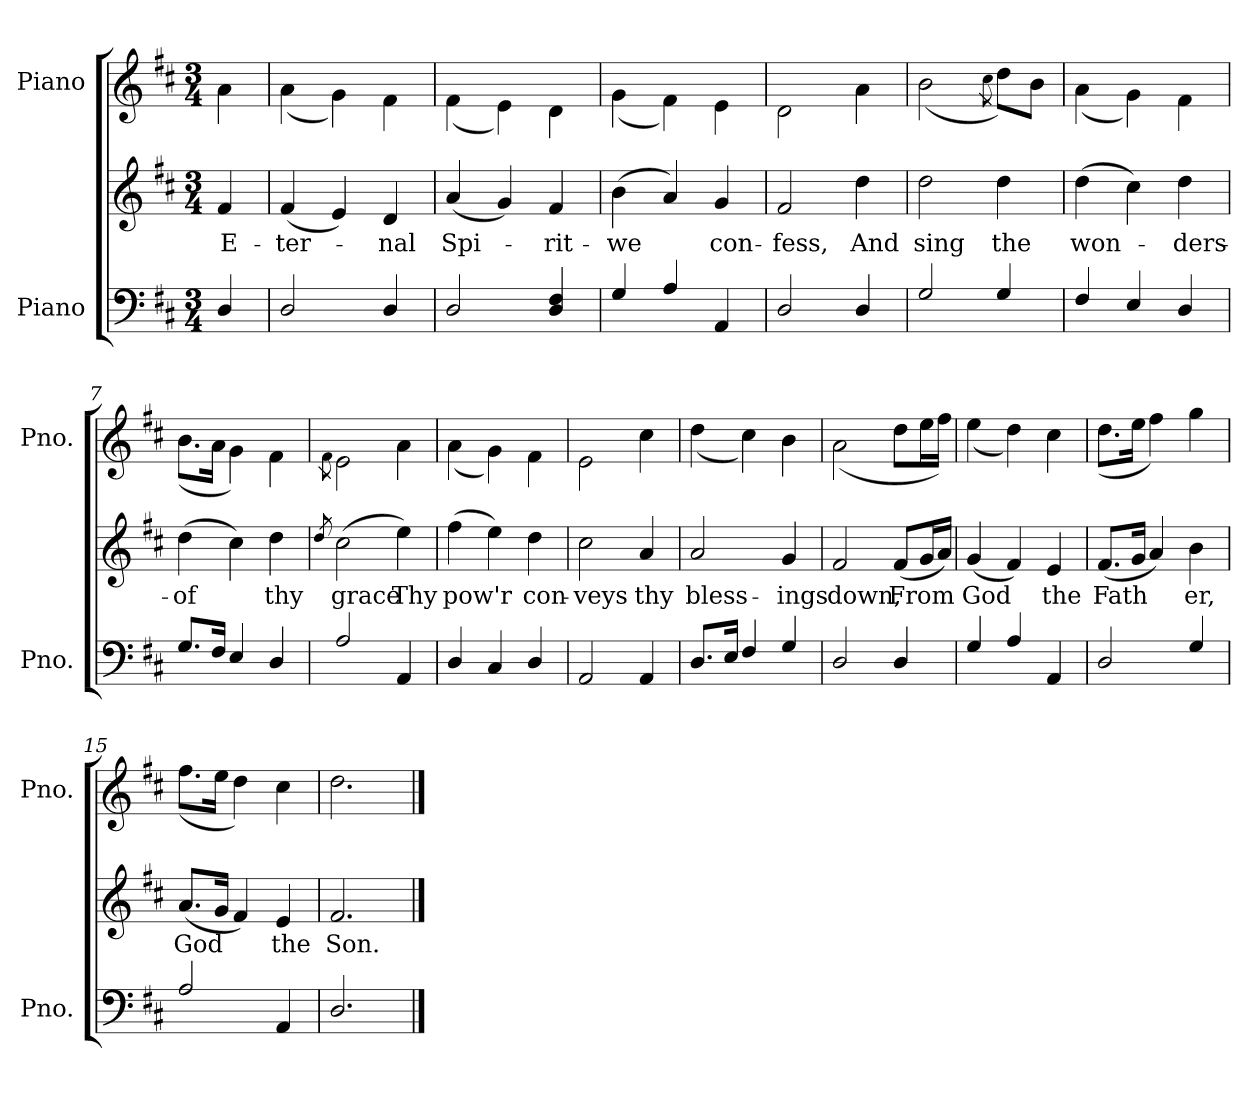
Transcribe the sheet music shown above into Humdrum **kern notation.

**kern	**kern	**text	**kern
*part2	*part2	*part2	*part1
*staff3	*staff2	*staff2	*staff1
*I"Piano	*	*	*I"Piano
*I'Pno.	*	*	*I'Pno.
*clefF4	*clefG2	*	*clefG2
*k[f#c#]	*k[f#c#]	*	*k[f#c#]
*M3/4	*M3/4	*	*M3/4
*MM132	*MM132	*	*MM132
=	=	=	=
*^	*	*	*
!	!	!	!LO:LY:b	!
*	*	*	*	*^
4ryy	4D/	4f#/	E-	4ryy	4a\
=1	=1	=1	=1	=1	=1
!	!	!	!LO:LY:b	!	!
2.ryy	2D/	(<4f#/	-ter-	2.ryy	(<4a\
.	.	4e/)	.	.	4g\)
!	!	!	!LO:LY:b	!	!
.	4D/	4d/	-nal	.	4f#\
=2	=2	=2	=2	=2	=2
!	!	!	!LO:LY:b	!	!
2.ryy	2D/	(<4a/	Spi-	2.rgyy	(<4f#\
.	.	4g/)	.	.	4e\)
!	!	!	!LO:LY:b	!	!
.	4D/ 4F#/	4f#/	-rit-	.	4d\
=3	=3	=3	=3	=3	=3
!	!	!	!LO:LY:b	!	!
2.ryy	4G/	(>4b\	-we	2.ryy	(<4g\
.	4A/	4a/)	.	.	4f#\)
!	!	!	!LO:LY:b	!	!
.	4AA/	4g/	con-	.	4e\
=4	=4	=4	=4	=4	=4
!	!	!	!LO:LY:b	!	!
2.ryy	2D/	2f#/	-fess,	2.ryy	2d\
!	!	!	!LO:LY:b	!	!
.	4D/	4dd\	And	.	4a\
=5	=5	=5	=5	=5	=5
!	!	!	!LO:LY:b	!	!
2.ryy	2G/	2dd\	sing	2.ryy	(<2b\
.	.	.	.	.	8qcc#\
!	!	!	!LO:LY:b	!	!
.	4G/	4dd\	the	.	8dd\L)
.	.	.	.	.	8b\J
=6	=6	=6	=6	=6	=6
!	!	!	!LO:LY:b	!	!
2.ryy	4F#/	(>4dd\	won-	2.ryy	(<4a\
.	4E/	4cc#\)	.	.	4g\)
!	!	!	!LO:LY:b	!	!
.	4D/	4dd\	-ders-	.	4f#\
=7	=7	=7	=7	=7	=7
!	!	!	!LO:LY:b	!	!
2.ryy	8.G/L	(>4dd\	-of	2.ryy	(<8.b\L
.	16F#/Jk	.	.	.	16a\Jk
.	4E/	4cc#\)	.	.	4g\)
!	!	!	!LO:LY:b	!	!
.	4D/	4dd\	thy	.	4f#\
=8	=8	=8	=8	=8	=8
.	.	8qdd/	.	.	8qf#\
!	!	!	!LO:LY:b	!	!
2.ryy	2A/	(>2cc#\	grace	2.ryy	2e\
!	!	!	!LO:LY:b	!	!
.	4AA/	4ee\)	Thy	.	4a\
!!LO:LB:g=z	!!
=9	=9	=9	=9	=9	=9
!	!	!	!LO:LY:b	!	!
2.ryy	4D/	(>4ff#\	pow'r	2.ryy	(<4a\
.	4C#/	4ee\)	.	.	4g\)
!	!	!	!LO:LY:b	!	!
.	4D/	4dd\	con-	.	4f#\
=10	=10	=10	=10	=10	=10
!	!	!	!LO:LY:b	!	!
2.ryy	2AA/	2cc#\	-veys	2.ryy	2e\
!	!	!	!LO:LY:b	!	!
.	4AA/	4a/	thy	.	4cc#\
=11	=11	=11	=11	=11	=11
!	!	!	!LO:LY:b	!	!
2.ryy	8.D/L	2a/	bless-	2.ryy	(<4dd\
.	16E/Jk	.	.	.	.
.	4F#/	.	.	.	4cc#\)
!	!	!	!LO:LY:b	!	!
.	4G/	4g/	-ings	.	4b\
=12	=12	=12	=12	=12	=12
!	!	!	!LO:LY:b	!	!
2.ryy	2D/	2f#/	down,	2.ryy	(<2a\
!	!	!	!LO:LY:b	!	!
.	4D/	(<8f#/L	From	.	8dd\L
.	.	16g/L	.	.	16ee\L
.	.	16a/JJ)	.	.	16ff#\JJ)
=13	=13	=13	=13	=13	=13
!	!	!	!LO:LY:b	!	!
2.ryy	4G/	(<4g/	God	2.ryy	(<4ee\
.	4A/	4f#/)	.	.	4dd\)
!	!	!	!LO:LY:b	!	!
.	4AA/	4e/	the	.	4cc#\
=14	=14	=14	=14	=14	=14
!	!	!	!LO:LY:b	!	!
2.ryy	2D/	(<8.f#/L	Fath	2.ryy	(<8.dd\L
.	.	16g/Jk	.	.	16ee\Jk
.	.	4a/)	.	.	4ff#\)
!	!	!	!LO:LY:b	!	!
.	4G/	4b\	er,	.	4gg\
=15	=15	=15	=15	=15	=15
!	!	!	!LO:LY:b	!	!
2.ryy	2A/	(<8.a/L	God	2.ryy	(<8.ff#\L
.	.	16g/Jk	.	.	16ee\Jk
.	.	4f#/)	.	.	4dd\)
!	!	!	!LO:LY:b	!	!
.	4AA/	4e/	the	.	4cc#\
=16	=16	=16	=16	=16	=16
!	!	!	!LO:LY:b	!	!
2.ryy	2.D/	2.f#/	Son.	2.ryy	2.dd\
*v	*v	*	*	*v	*v
==	==	==	==
*-	*-	*-	*-
